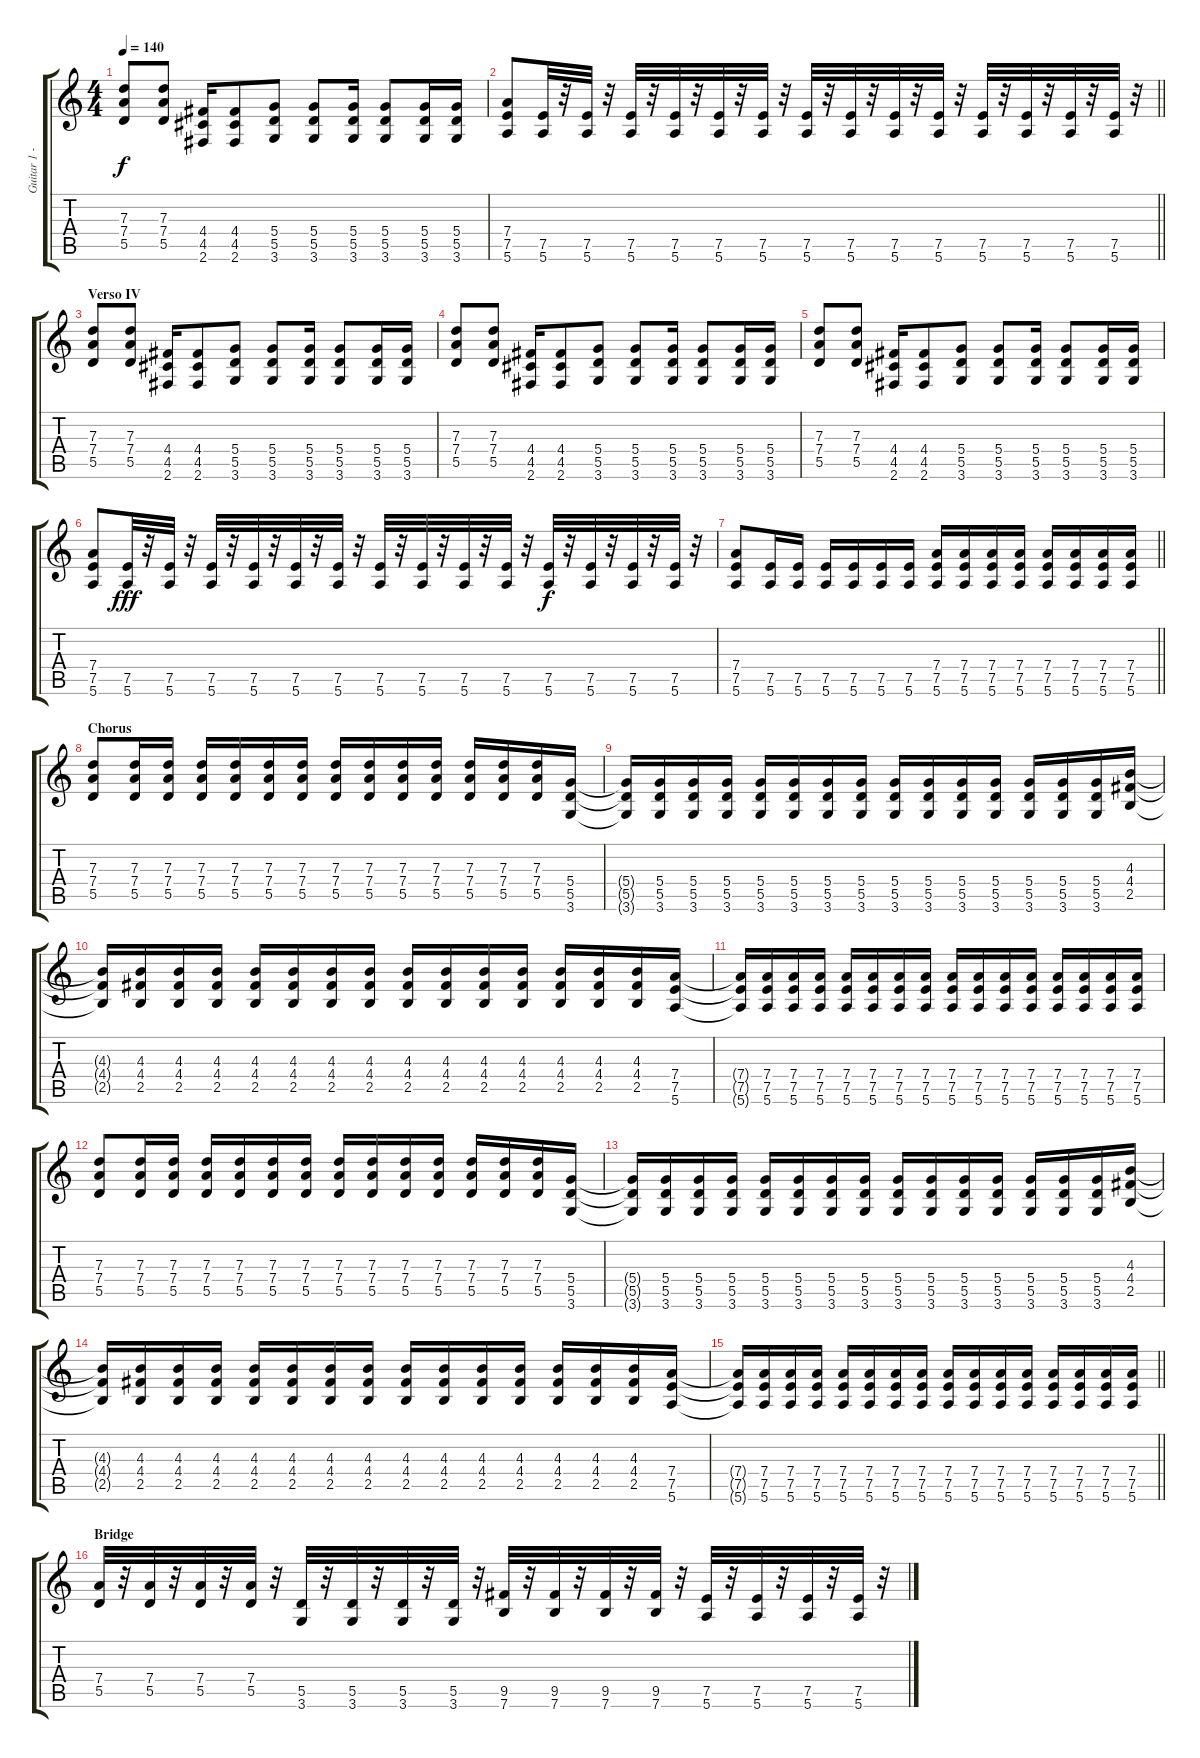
\track ("Guitar 1 - Mathias" "Guitar 1 -") {instrument distortionguitar}
\staff {score tabs}
\tuning (E4 B3 G3 D3 A2 E2) {hide}
\ts (4 4)
\tempo 140
\clef g2
\ks c
(7.3 7.4 5.5).8{dy f} (7.3 7.4 5.5).8 (4.4 4.5 2.6).16 (4.4 4.5 2.6).8 (5.4 5.5 3.6).8 (5.4 5.5 3.6).8 (5.4 5.5 3.6).16 (5.4 5.5 3.6).8 (5.4 5.5 3.6).16 (5.4 5.5 3.6).16 |
\barLineRight lightlight
(7.4 7.5 5.6).8 (7.5 5.6).32 r.32 (7.5 5.6).32 r.32 (7.5 5.6).32 r.32 (7.5 5.6).32 r.32 (7.5 5.6).32 r.32 (7.5 5.6).32 r.32 (7.5 5.6).32 r.32 (7.5 5.6).32 r.32 (7.5 5.6).32 r.32 (7.5 5.6).32 r.32 (7.5 5.6).32 r.32 (7.5 5.6).32 r.32 (7.5 5.6).32 r.32 (7.5 5.6).32 r.32 |
\section ("" "Verso IV")
(7.3 7.4 5.5).8 (7.3 7.4 5.5).8 (4.4 4.5 2.6).16 (4.4 4.5 2.6).8 (5.4 5.5 3.6).8 (5.4 5.5 3.6).8 (5.4 5.5 3.6).16 (5.4 5.5 3.6).8 (5.4 5.5 3.6).16 (5.4 5.5 3.6).16 |
(7.3 7.4 5.5).8 (7.3 7.4 5.5).8 (4.4 4.5 2.6).16 (4.4 4.5 2.6).8 (5.4 5.5 3.6).8 (5.4 5.5 3.6).8 (5.4 5.5 3.6).16 (5.4 5.5 3.6).8 (5.4 5.5 3.6).16 (5.4 5.5 3.6).16 |
(7.3 7.4 5.5).8 (7.3 7.4 5.5).8 (4.4 4.5 2.6).16 (4.4 4.5 2.6).8 (5.4 5.5 3.6).8 (5.4 5.5 3.6).8 (5.4 5.5 3.6).16 (5.4 5.5 3.6).8 (5.4 5.5 3.6).16 (5.4 5.5 3.6).16 |
(7.4 7.5 5.6).8 (7.5 5.6).32{dy fff} r.32 (7.5 5.6).32 r.32 (7.5 5.6).32 r.32 (7.5 5.6).32 r.32 (7.5 5.6).32 r.32 (7.5 5.6).32 r.32 (7.5 5.6).32 r.32 (7.5 5.6).32 r.32 (7.5 5.6).32 r.32 (7.5 5.6).32 r.32 (7.5 5.6).32{dy f} r.32 (7.5 5.6).32 r.32 (7.5 5.6).32 r.32 (7.5 5.6).32 r.32 |
\barLineRight lightlight
(7.4 7.5 5.6).8 (7.5 5.6).16 (7.5 5.6).16 (7.5 5.6).16 (7.5 5.6).16 (7.5 5.6).16 (7.5 5.6).16 (7.4 7.5 5.6).16 (7.4 7.5 5.6).16 (7.4 7.5 5.6).16 (7.4 7.5 5.6).16 (7.4 7.5 5.6).16 (7.4 7.5 5.6).16 (7.4 7.5 5.6).16 (7.4 7.5 5.6).16 |
\section ("" "Chorus")
(7.3 7.4 5.5).8 (7.3 7.4 5.5).16 (7.3 7.4 5.5).16 (7.3 7.4 5.5).16 (7.3 7.4 5.5).16 (7.3 7.4 5.5).16 (7.3 7.4 5.5).16 (7.3 7.4 5.5).16 (7.3 7.4 5.5).16 (7.3 7.4 5.5).16 (7.3 7.4 5.5).16 (7.3 7.4 5.5).16 (7.3 7.4 5.5).16 (7.3 7.4 5.5).16 (5.4 5.5 3.6).16 |
(5.4{t} 5.5{t} 3.6{t}).16 (5.4 5.5 3.6).16 (5.4 5.5 3.6).16 (5.4 5.5 3.6).16 (5.4 5.5 3.6).16 (5.4 5.5 3.6).16 (5.4 5.5 3.6).16 (5.4 5.5 3.6).16 (5.4 5.5 3.6).16 (5.4 5.5 3.6).16 (5.4 5.5 3.6).16 (5.4 5.5 3.6).16 (5.4 5.5 3.6).16 (5.4 5.5 3.6).16 (5.4 5.5 3.6).16 (4.3 4.4 2.5).16 |
(4.3{t} 4.4{t} 2.5{t}).16 (4.3 4.4 2.5).16 (4.3 4.4 2.5).16 (4.3 4.4 2.5).16 (4.3 4.4 2.5).16 (4.3 4.4 2.5).16 (4.3 4.4 2.5).16 (4.3 4.4 2.5).16 (4.3 4.4 2.5).16 (4.3 4.4 2.5).16 (4.3 4.4 2.5).16 (4.3 4.4 2.5).16 (4.3 4.4 2.5).16 (4.3 4.4 2.5).16 (4.3 4.4 2.5).16 (7.4 7.5 5.6).16 |
(7.4{t} 7.5{t} 5.6{t}).16 (7.4 7.5 5.6).16 (7.4 7.5 5.6).16 (7.4 7.5 5.6).16 (7.4 7.5 5.6).16 (7.4 7.5 5.6).16 (7.4 7.5 5.6).16 (7.4 7.5 5.6).16 (7.4 7.5 5.6).16 (7.4 7.5 5.6).16 (7.4 7.5 5.6).16 (7.4 7.5 5.6).16 (7.4 7.5 5.6).16 (7.4 7.5 5.6).16 (7.4 7.5 5.6).16 (7.4 7.5 5.6).16 |
(7.3 7.4 5.5).8 (7.3 7.4 5.5).16 (7.3 7.4 5.5).16 (7.3 7.4 5.5).16 (7.3 7.4 5.5).16 (7.3 7.4 5.5).16 (7.3 7.4 5.5).16 (7.3 7.4 5.5).16 (7.3 7.4 5.5).16 (7.3 7.4 5.5).16 (7.3 7.4 5.5).16 (7.3 7.4 5.5).16 (7.3 7.4 5.5).16 (7.3 7.4 5.5).16 (5.4 5.5 3.6).16 |
(5.4{t} 5.5{t} 3.6{t}).16 (5.4 5.5 3.6).16 (5.4 5.5 3.6).16 (5.4 5.5 3.6).16 (5.4 5.5 3.6).16 (5.4 5.5 3.6).16 (5.4 5.5 3.6).16 (5.4 5.5 3.6).16 (5.4 5.5 3.6).16 (5.4 5.5 3.6).16 (5.4 5.5 3.6).16 (5.4 5.5 3.6).16 (5.4 5.5 3.6).16 (5.4 5.5 3.6).16 (5.4 5.5 3.6).16 (4.3 4.4 2.5).16 |
(4.3{t} 4.4{t} 2.5{t}).16 (4.3 4.4 2.5).16 (4.3 4.4 2.5).16 (4.3 4.4 2.5).16 (4.3 4.4 2.5).16 (4.3 4.4 2.5).16 (4.3 4.4 2.5).16 (4.3 4.4 2.5).16 (4.3 4.4 2.5).16 (4.3 4.4 2.5).16 (4.3 4.4 2.5).16 (4.3 4.4 2.5).16 (4.3 4.4 2.5).16 (4.3 4.4 2.5).16 (4.3 4.4 2.5).16 (7.4 7.5 5.6).16 |
\barLineRight lightlight
(7.4{t} 7.5{t} 5.6{t}).16 (7.4 7.5 5.6).16 (7.4 7.5 5.6).16 (7.4 7.5 5.6).16 (7.4 7.5 5.6).16 (7.4 7.5 5.6).16 (7.4 7.5 5.6).16 (7.4 7.5 5.6).16 (7.4 7.5 5.6).16 (7.4 7.5 5.6).16 (7.4 7.5 5.6).16 (7.4 7.5 5.6).16 (7.4 7.5 5.6).16 (7.4 7.5 5.6).16 (7.4 7.5 5.6).16 (7.4 7.5 5.6).16 |
\section ("" "Bridge")
(7.4 5.5).32 r.32 (7.4 5.5).32 r.32 (7.4 5.5).32 r.32 (7.4 5.5).32 r.32 (5.5 3.6).32 r.32 (5.5 3.6).32 r.32 (5.5 3.6).32 r.32 (5.5 3.6).32 r.32 (9.5 7.6).32 r.32 (9.5 7.6).32 r.32 (9.5 7.6).32 r.32 (9.5 7.6).32 r.32 (7.5 5.6).32 r.32 (7.5 5.6).32 r.32 (7.5 5.6).32 r.32 (7.5 5.6).32 r.32
